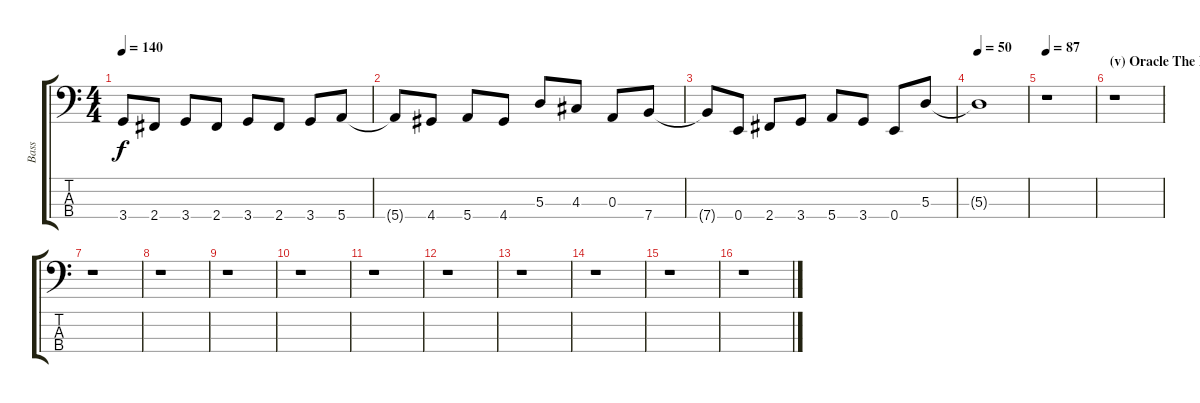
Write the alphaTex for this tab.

\track ("Bass" "Bass") {instrument electricbassfinger}
\staff {score tabs}
\tuning (G2 D2 A1 E1) {hide}
\ts (4 4)
\tempo 140
\clef f4
\ks c
3.4{t}.8{dy f} 2.4.8 3.4.8 2.4.8 3.4.8 2.4.8 3.4.8 5.4.8 |
5.4{t}.8 4.4.8 5.4.8 4.4.8 5.3.8 4.3.8 0.3.8 7.4.8 |
7.4{t}.8 0.4.8 2.4.8 3.4.8 5.4.8 3.4.8 0.4.8 5.3.8 |
\tempo 50
5.3{t}.1 |
\tempo 87
r.1 |
\section ("" "(v) Oracle The Dream")
r.1 |
r.1 |
r.1 |
r.1 |
r.1 |
r.1 |
r.1 |
r.1 |
r.1 |
r.1 |
r.1
